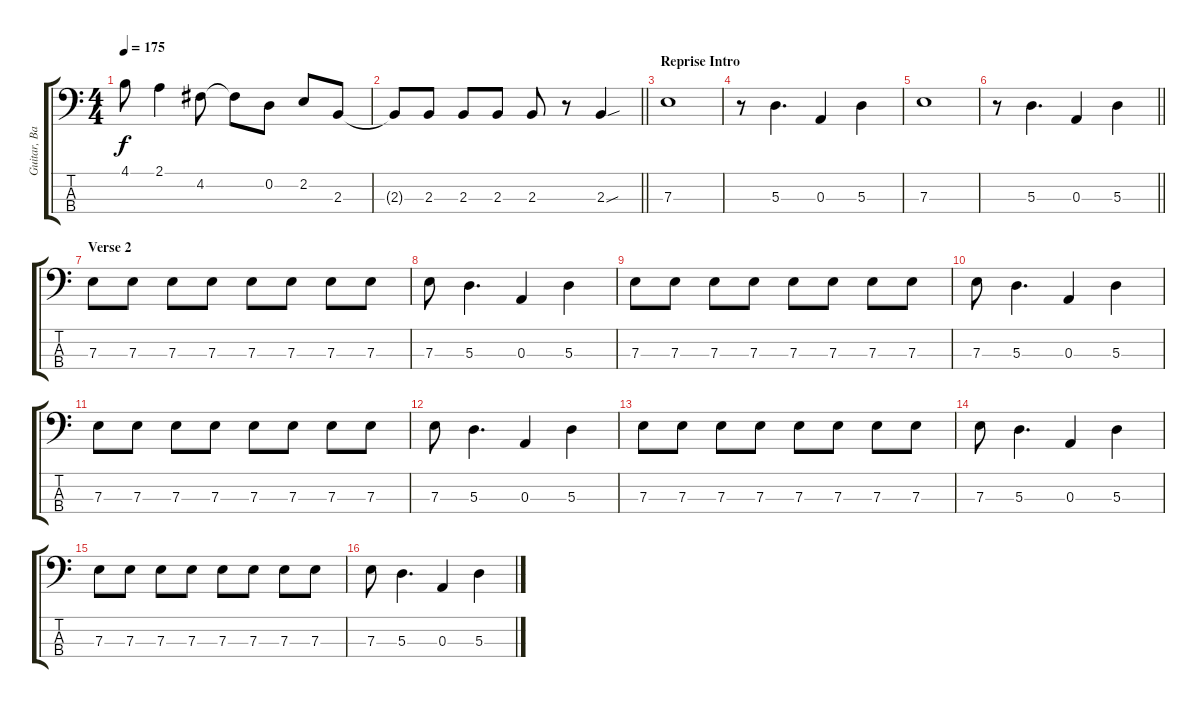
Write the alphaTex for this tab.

\track ("Guitar, Bass" "Guitar, Ba") {instrument electricbassfinger}
\staff {score tabs}
\tuning (G2 D2 A1 E1) {hide}
\ts (4 4)
\tempo 175
\clef f4
\ks c
4.1{t}.8{dy f} 2.1.4 4.2.8 4.2{t}.8 0.2.8 2.2.8 2.3.8 |
\barLineRight lightlight
2.3{t}.8 2.3.8 2.3.8 2.3.8 2.3.8 r.8 2.3{sou}.4 |
\section ("" "Reprise Intro")
7.3.1 |
r.8 5.3.4{d} 0.3.4 5.3.4 |
7.3.1 |
\barLineRight lightlight
r.8 5.3.4{d} 0.3.4 5.3.4 |
\section ("" "Verse 2")
7.3.8 7.3.8 7.3.8 7.3.8 7.3.8 7.3.8 7.3.8 7.3.8 |
7.3.8 5.3.4{d} 0.3.4 5.3.4 |
7.3.8 7.3.8 7.3.8 7.3.8 7.3.8 7.3.8 7.3.8 7.3.8 |
7.3.8 5.3.4{d} 0.3.4 5.3.4 |
7.3.8 7.3.8 7.3.8 7.3.8 7.3.8 7.3.8 7.3.8 7.3.8 |
7.3.8 5.3.4{d} 0.3.4 5.3.4 |
7.3.8 7.3.8 7.3.8 7.3.8 7.3.8 7.3.8 7.3.8 7.3.8 |
7.3.8 5.3.4{d} 0.3.4 5.3.4 |
7.3.8 7.3.8 7.3.8 7.3.8 7.3.8 7.3.8 7.3.8 7.3.8 |
7.3.8 5.3.4{d} 0.3.4 5.3.4
